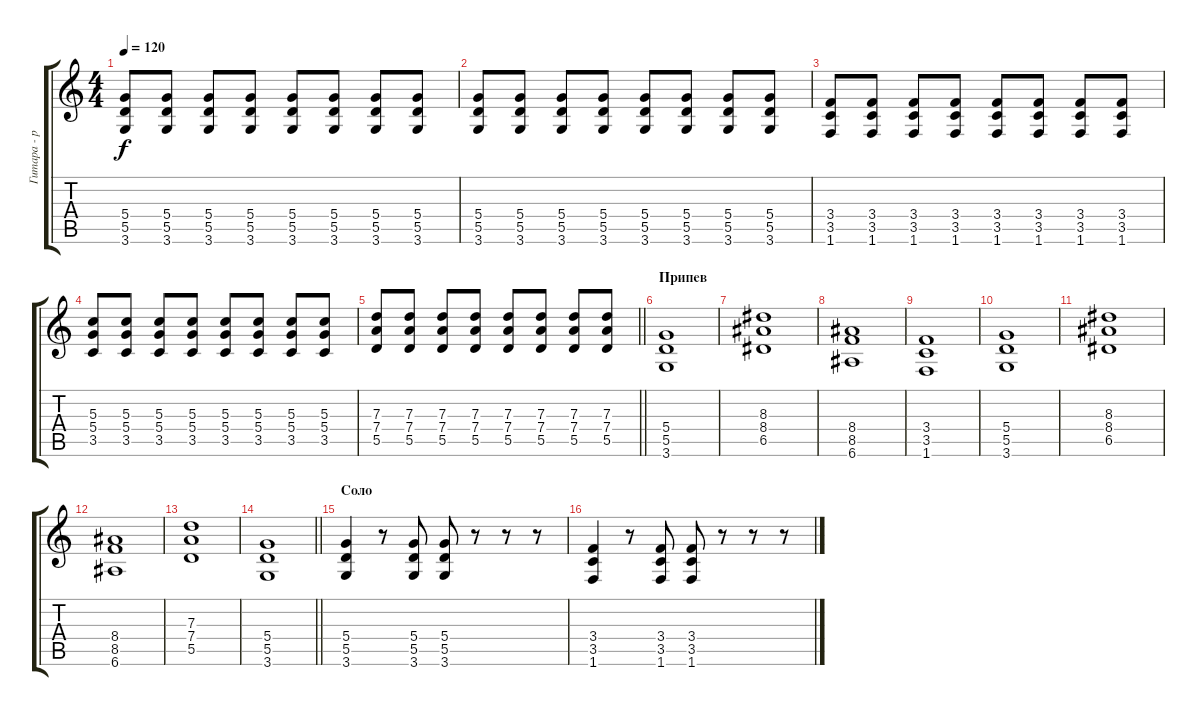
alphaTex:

\track ("Гитара - ритм" "Гитара - р") {instrument distortionguitar}
\staff {score tabs}
\tuning (E4 B3 G3 D3 A2 E2) {hide}
\ts (4 4)
\tempo 120
\clef g2
\ks c
(5.4 5.5 3.6).8{dy f} (5.4 5.5 3.6).8 (5.4 5.5 3.6).8 (5.4 5.5 3.6).8 (5.4 5.5 3.6).8 (5.4 5.5 3.6).8 (5.4 5.5 3.6).8 (5.4 5.5 3.6).8 |
(5.4 5.5 3.6).8 (5.4 5.5 3.6).8 (5.4 5.5 3.6).8 (5.4 5.5 3.6).8 (5.4 5.5 3.6).8 (5.4 5.5 3.6).8 (5.4 5.5 3.6).8 (5.4 5.5 3.6).8 |
(3.4 3.5 1.6).8 (3.4 3.5 1.6).8 (3.4 3.5 1.6).8 (3.4 3.5 1.6).8 (3.4 3.5 1.6).8 (3.4 3.5 1.6).8 (3.4 3.5 1.6).8 (3.4 3.5 1.6).8 |
(5.3 5.4 3.5).8 (5.3 5.4 3.5).8 (5.3 5.4 3.5).8 (5.3 5.4 3.5).8 (5.3 5.4 3.5).8 (5.3 5.4 3.5).8 (5.3 5.4 3.5).8 (5.3 5.4 3.5).8 |
\barLineRight lightlight
(7.3 7.4 5.5).8 (7.3 7.4 5.5).8 (7.3 7.4 5.5).8 (7.3 7.4 5.5).8 (7.3 7.4 5.5).8 (7.3 7.4 5.5).8 (7.3 7.4 5.5).8 (7.3 7.4 5.5).8 |
\section ("" "Припев")
(5.4 5.5 3.6).1 |
(8.3 8.4 6.5).1 |
(8.4 8.5 6.6).1 |
(3.4 3.5 1.6).1 |
(5.4 5.5 3.6).1 |
(8.3 8.4 6.5).1 |
(8.4 8.5 6.6).1 |
(7.3 7.4 5.5).1 |
\barLineRight lightlight
(5.4 5.5 3.6).1 |
\section ("" "Соло")
(5.4 5.5 3.6).4 r.8 (5.4 5.5 3.6).8 (5.4 5.5 3.6).8 r.8 r.8 r.8 |
(3.4 3.5 1.6).4 r.8 (3.4 3.5 1.6).8 (3.4 3.5 1.6).8 r.8 r.8 r.8
